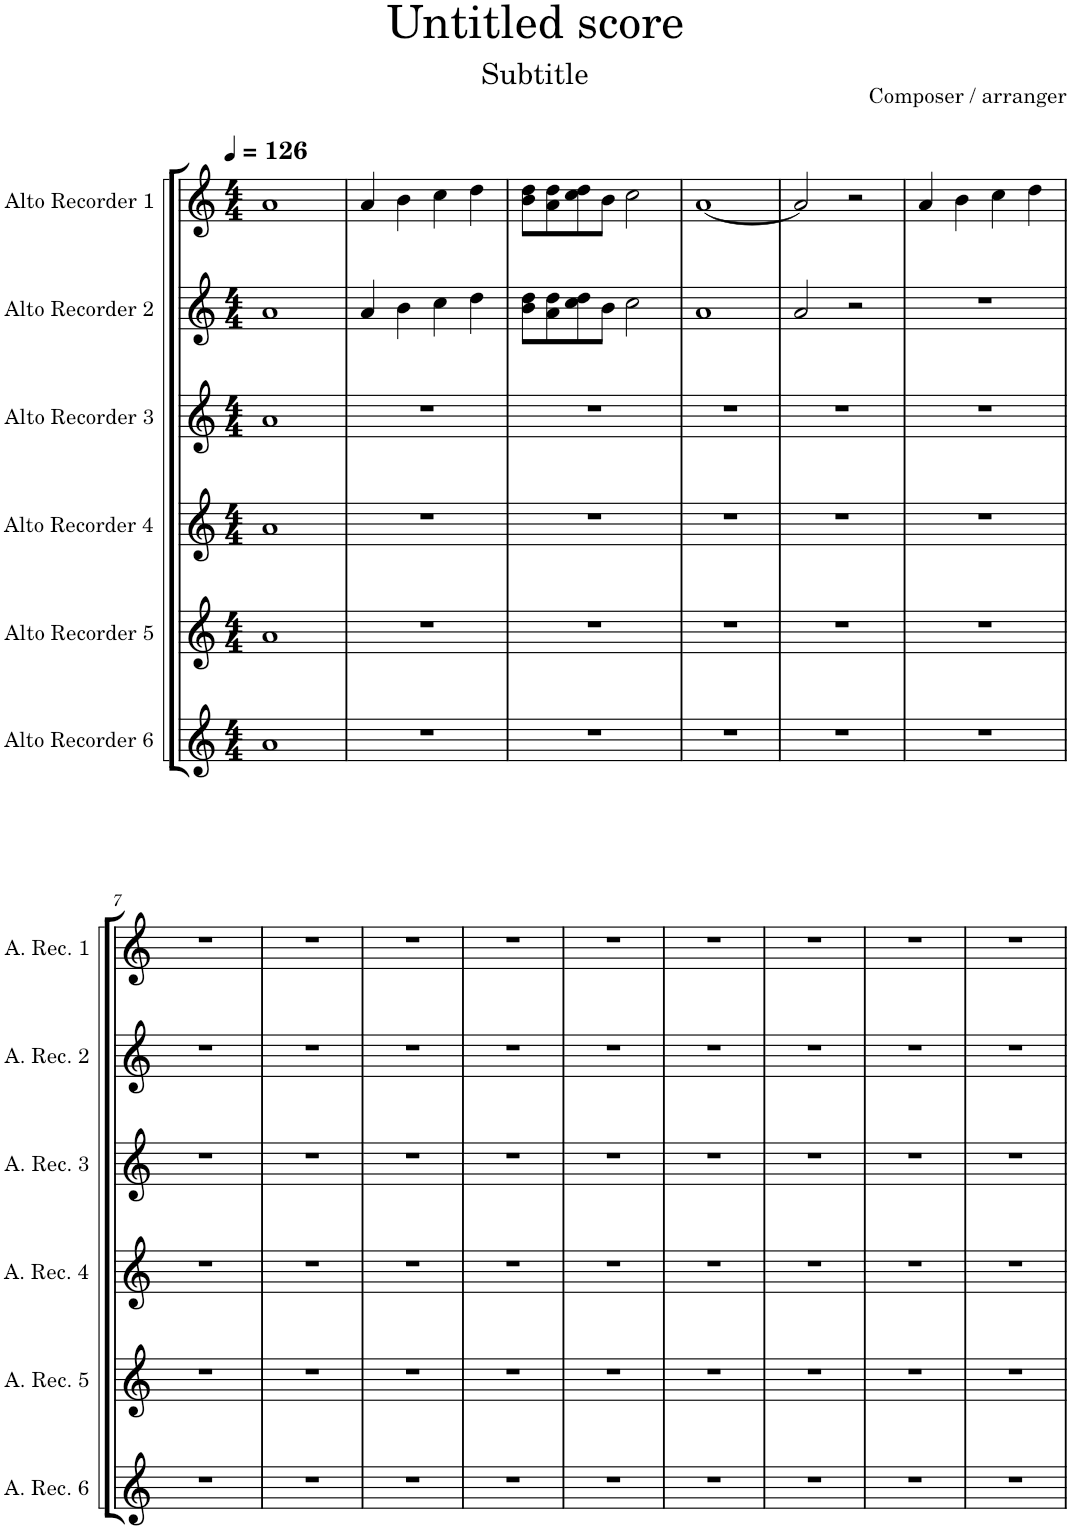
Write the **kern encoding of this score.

**kern	**kern	**kern	**kern	**kern	**kern
*part6	*part5	*part4	*part3	*part2	*part1
*staff6	*staff5	*staff4	*staff3	*staff2	*staff1
*I"Alto Recorder 6	*I"Alto Recorder 5	*I"Alto Recorder 4	*I"Alto Recorder 3	*I"Alto Recorder 2	*I"Alto Recorder 1
*I'A. Rec. 6	*I'A. Rec. 5	*I'A. Rec. 4	*I'A. Rec. 3	*I'A. Rec. 2	*I'A. Rec. 1
*clefG2	*clefG2	*clefG2	*clefG2	*clefG2	*clefG2
*k[]	*k[]	*k[]	*k[]	*k[]	*k[]
*M4/4	*M4/4	*M4/4	*M4/4	*M4/4	*M4/4
*MM126	*MM126	*MM126	*MM126	*MM126	*MM126
=1	=1	=1	=1	=1	=1
1a	1a	1a	1a	1a	1a
=2	=2	=2	=2	=2	=2
1r	1r	1r	1r	4a/	4a/
.	.	.	.	4b\	4b\
.	.	.	.	4cc\	4cc\
.	.	.	.	4dd\	4dd\
=3	=3	=3	=3	=3	=3
1r	1r	1r	1r	8b\ 8dd\L	8b\ 8dd\L
.	.	.	.	8a\ 8dd\	8a\ 8dd\
.	.	.	.	8cc\ 8dd\	8cc\ 8dd\
.	.	.	.	8b\J	8b\J
.	.	.	.	2cc\	2cc\
=4	=4	=4	=4	=4	=4
1r	1r	1r	1r	1a	[1a
=5	=5	=5	=5	=5	=5
1r	1r	1r	1r	2a/	2a/]
.	.	.	.	2r	2r
=6	=6	=6	=6	=6	=6
1r	1r	1r	1r	1r	4a/
.	.	.	.	.	4b\
.	.	.	.	.	4cc\
.	.	.	.	.	4dd\
!!LO:LB:g=z
=7	=7	=7	=7	=7	=7
1r	1r	1r	1r	1r	1r
=8	=8	=8	=8	=8	=8
1r	1r	1r	1r	1r	1r
=9	=9	=9	=9	=9	=9
1r	1r	1r	1r	1r	1r
=10	=10	=10	=10	=10	=10
1r	1r	1r	1r	1r	1r
=11	=11	=11	=11	=11	=11
1r	1r	1r	1r	1r	1r
=12	=12	=12	=12	=12	=12
1r	1r	1r	1r	1r	1r
=13	=13	=13	=13	=13	=13
1r	1r	1r	1r	1r	1r
=14	=14	=14	=14	=14	=14
1r	1r	1r	1r	1r	1r
=15	=15	=15	=15	=15	=15
1r	1r	1r	1r	1r	1r
=	=	=	=	=	=
*-	*-	*-	*-	*-	*-
